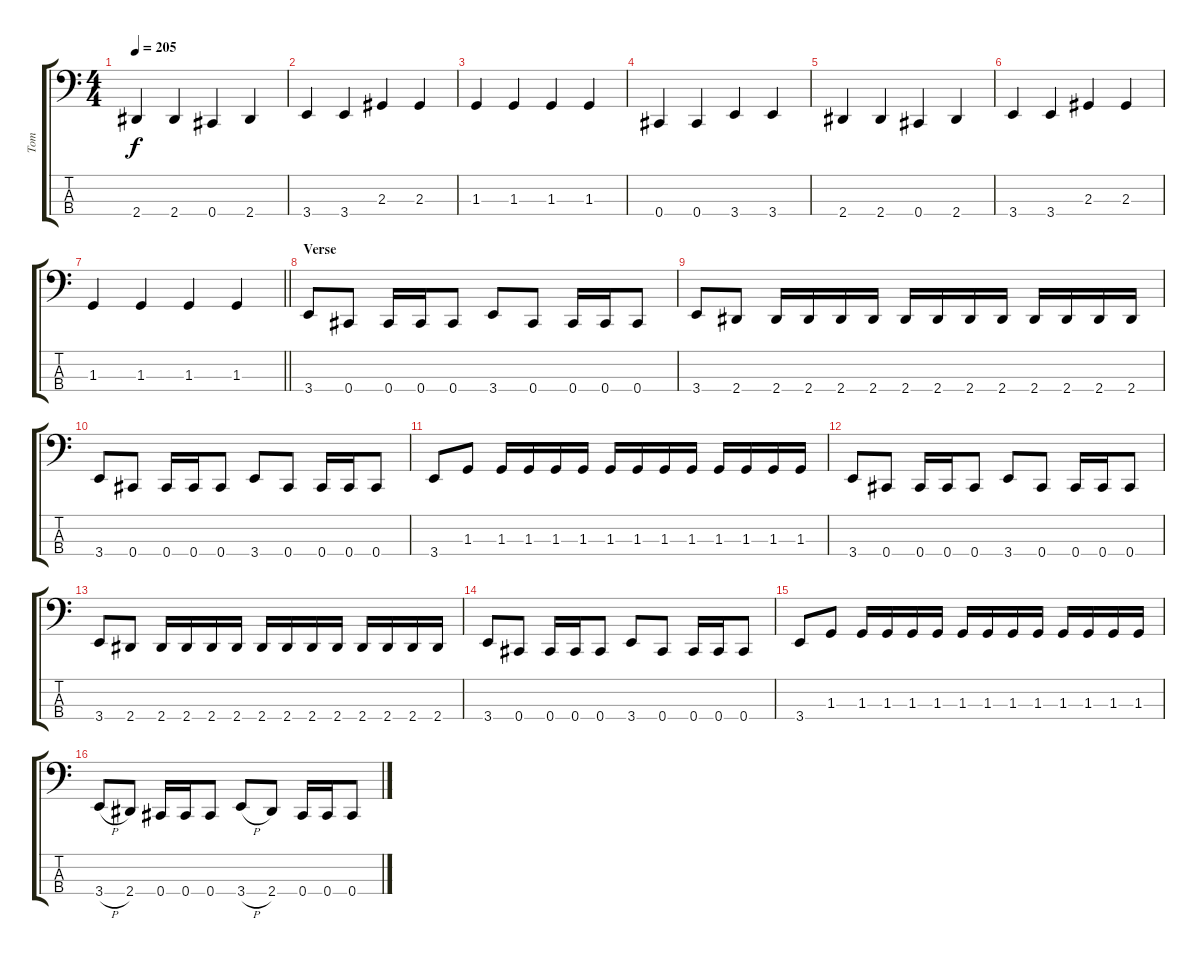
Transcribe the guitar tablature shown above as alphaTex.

\track ("Tom" "Tom") {instrument electricbasspick}
\staff {score tabs}
\tuning (E2 B1 Gb1 Db1) {hide}
\ts (4 4)
\tempo 205
\clef f4
\ks c
2.4.4{dy f} 2.4.4 0.4.4 2.4.4 |
3.4.4 3.4.4 2.3.4 2.3.4 |
1.3.4 1.3.4 1.3.4 1.3.4 |
0.4.4 0.4.4 3.4.4 3.4.4 |
2.4.4 2.4.4 0.4.4 2.4.4 |
3.4.4 3.4.4 2.3.4 2.3.4 |
\barLineRight lightlight
1.3.4 1.3.4 1.3.4 1.3.4 |
\section ("" "Verse")
3.4.8 0.4.8 0.4.16 0.4.16 0.4.8 3.4.8 0.4.8 0.4.16 0.4.16 0.4.8 |
3.4.8 2.4.8 2.4.16 2.4.16 2.4.16 2.4.16 2.4.16 2.4.16 2.4.16 2.4.16 2.4.16 2.4.16 2.4.16 2.4.16 |
3.4.8 0.4.8 0.4.16 0.4.16 0.4.8 3.4.8 0.4.8 0.4.16 0.4.16 0.4.8 |
3.4.8 1.3.8 1.3.16 1.3.16 1.3.16 1.3.16 1.3.16 1.3.16 1.3.16 1.3.16 1.3.16 1.3.16 1.3.16 1.3.16 |
3.4.8 0.4.8 0.4.16 0.4.16 0.4.8 3.4.8 0.4.8 0.4.16 0.4.16 0.4.8 |
3.4.8 2.4.8 2.4.16 2.4.16 2.4.16 2.4.16 2.4.16 2.4.16 2.4.16 2.4.16 2.4.16 2.4.16 2.4.16 2.4.16 |
3.4.8 0.4.8 0.4.16 0.4.16 0.4.8 3.4.8 0.4.8 0.4.16 0.4.16 0.4.8 |
3.4.8 1.3.8 1.3.16 1.3.16 1.3.16 1.3.16 1.3.16 1.3.16 1.3.16 1.3.16 1.3.16 1.3.16 1.3.16 1.3.16 |
3.4{h}.8 2.4.8 0.4.16 0.4.16 0.4.8 3.4{h}.8 2.4.8 0.4.16 0.4.16 0.4.8
